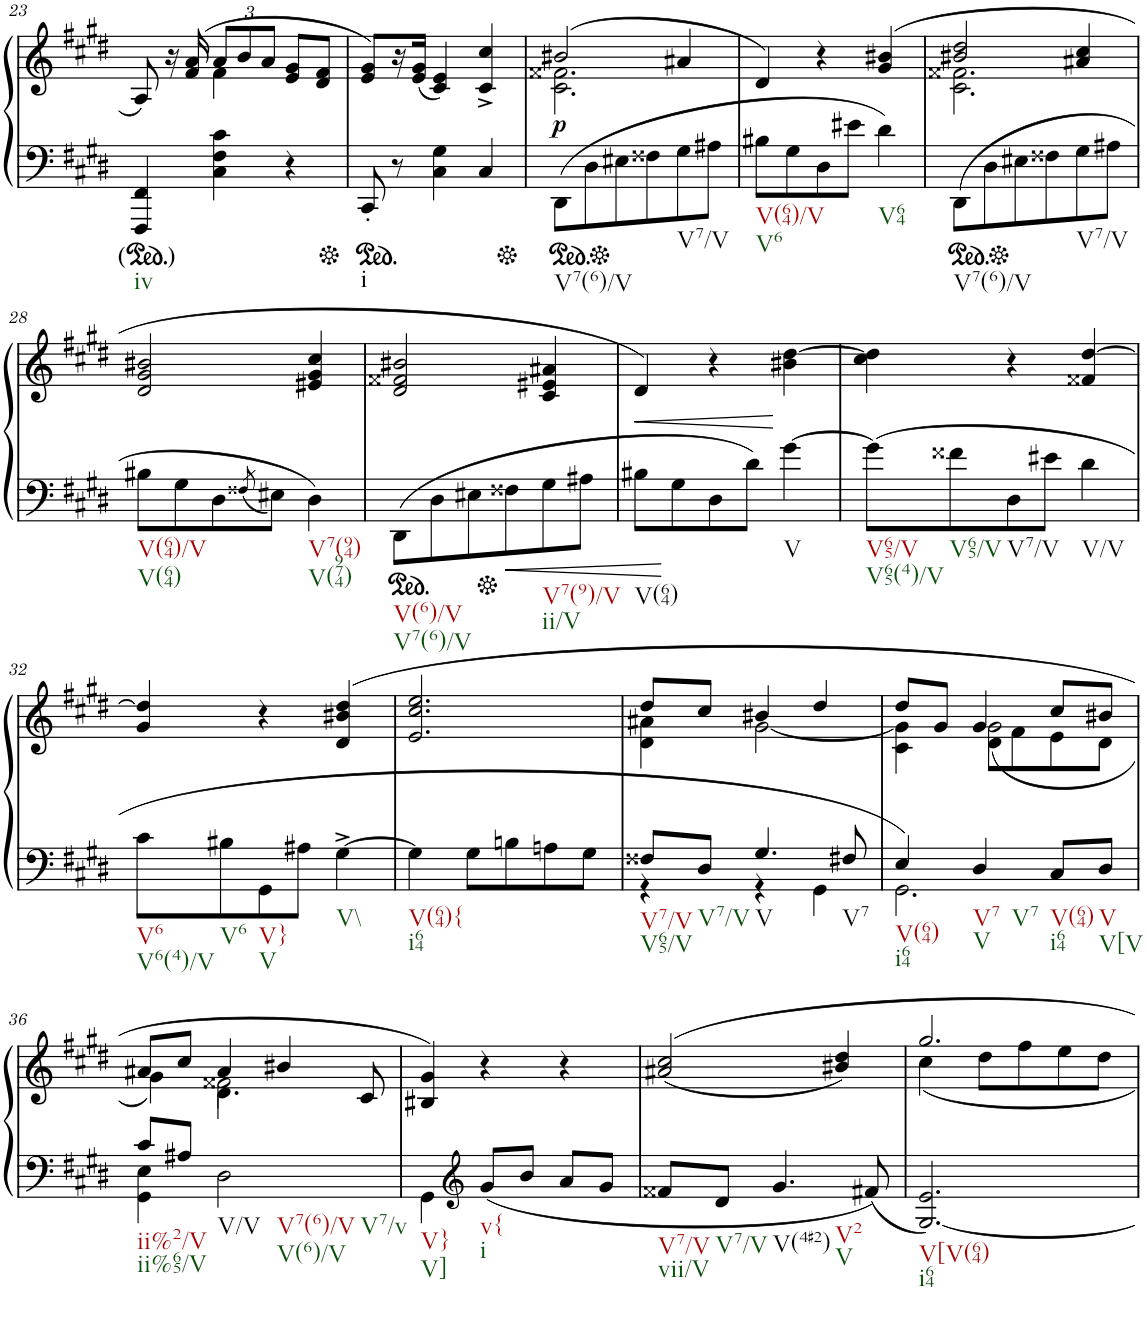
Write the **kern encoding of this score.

**kern	**kern	**dynam
*part2	*part1	*part1
*staff2	*staff1	*staff1
*I"piano	*I"piano	*
*I'Pno	*I'Pno	*
!!LO:PB:g=z
*clefF4	*clefG2	*
*k[f#c#g#d#]	*k[f#c#g#d#]	*
*c#:	*c#:	*
*M3/4	*M3/4	*
=23	=23	=23
*	*^	*
!LO:TX:b:t=iv	!	!	!
4FFF#/ 4FF#/	8A/	4ryy	.
.	16r	.	.
.	(16f#/ 16a/	.	.
*	*Xbrackettup	*	*
4C#\ 4F#\ 4c#\	12a/L	4f#\	.
.	12b/	.	.
.	12a/J	.	.
4r	8e/ 8g#/L	4ryy	.
.	8d#/ 8f#/J	.	.
*	*v	*v	*
=24	=24	=24
*ped	*	*
!LO:TX:b:t=i	!	!
8CC#'/	8e/ 8g#/L)	.
8r	16r	.
.	(16e/ 16g#/JJ	.
4C#\ 4G#\	4c#/ 4e/)	.
4C#/	4c#/^ 4cc#/^	.
=25	=25	=25
*Xped	*	*
*ped	*	*
*	*^	*
!LO:TX:b:t=V7(6)/V	!	!	!
!	!	!	!LO:DY:b
(8DD#\L	(2b#X/	2.c#\ 2.f##X\	p
8D#\	.	.	.
*Xped	*	*	*
8E#X\	.	.	.
8F##X\	.	.	.
!LO:TX:b:t=V7/V	!	!	!
8G#\	4a#X/	.	.
8A#X\J	.	.	.
*	*v	*v	*
=26	=26	=26
!LO:TX:b:t=V(64)/V	!	!
!LO:TX:b:t=V6	!	!
8B#X\L	4d#/)	.
8G#\	.	.
8D#\	4r	.
8e#X\J	.	.
!LO:TX:b:t=V64	!	!
4d#\)	(4g#/ 4b#X/	.
=27	=27	=27
*ped	*	*
*	*^	*
!LO:TX:b:t=V7(6)/V	!	!	!
(8DD#\L	2b#X/ 2dd#/	2.c#\ 2.f##X\	.
8D#\	.	.	.
*Xped	*	*	*
8E#X\	.	.	.
8F##X\	.	.	.
!LO:TX:b:t=V7/V	!	!	!
8G#\	4a#X/ 4cc#/	.	.
8A#X\J	.	.	.
*	*v	*v	*
!!LO:LB:g=z
=28	=28	=28
!LO:TX:b:t=V(64)/V	!	!
!LO:TX:b:t=V(64)	!	!
8B#X\L	2d#/ 2g#/ 2b#X/	.
8G#\	.	.
8D#\	.	.
(8qF##X/	.	.
8E#X\J)	.	.
!LO:TX:b:t=V7(94)	!	!
!LO:TX:b:t=V(974)	!	!
4D#\)	4e#X/ 4g#/ 4cc#/	.
=29	=29	=29
*ped	*	*
!LO:TX:b:t=V(6)/V	!	!
!LO:TX:b:t=V7(6)/V	!	!
(8DD#\L	2d#/ 2f##X/ 2b#X/	.
8D#\	.	.
8E#X\	.	.
*Xped	*	*
8F##X\	.	.
!LO:TX:b:t=V7(9)/V	!	!
!LO:TX:b:t=ii/V	!	!
8G#\	4c#/ 4e#X/ 4a#X/	.
8A#X\J	.	.
=30	=30	=30
!LO:TX:b:t=V(64)	!	!
8B#X\L	4d#/)	.
8G#\	.	.
8D#\	4r	.
8d#\J)	.	.
!LO:TX:b:t=V	!	!
[4g#\	4b#X\ [4dd#\	.
=31	=31	=31
!LO:TX:b:t=V65/V	!	!
!LO:TX:b:t=V65(4)/V	!	!
(8g#\L]	4cc#\ 4dd#\]	.
!LO:TX:b:t=V65/V	!	!
8f##X\	.	.
!LO:TX:b:t=V7/V	!	!
8D#\	4r	.
8e#X\J	.	.
!LO:TX:b:t=V/V	!	!
4d#\	4f##X/ [4dd#/	.
!!LO:LB:g=z
=32	=32	=32
!LO:TX:b:t=V6	!	!
!LO:TX:b:t=V6(4)/V	!	!
8c#\L	4g#/ 4dd#/]	.
!LO:TX:b:t=V6	!	!
8B#X\	.	.
!LO:TX:b:t=V}	!	!
!LO:TX:b:t=V	!	!
8GG#\	4r	.
8A#X\J	.	.
!LO:TX:b:t=V\\	!	!
[4G#^\	(4d#/ 4b#X/ 4dd#/	.
=33	=33	=33
!LO:TX:b:t=V(64){	!	!
!LO:TX:b:t=i64	!	!
4G#\]	2.e/ 2.cc#/ 2.ee/	.
8G#\L	.	.
8Bn\	.	.
8An\	.	.
8G#\J	.	.
=34	=34	=34
*^	*^	*
!LO:TX:b:t=V7/V	!	!	!	!
!LO:TX:b:t=V65/V	!	!	!	!
8F##X/L	4r	8dd#/L	4d#\ 4a#X\	.
!LO:TX:b:t=V7/V	!	!	!	!
8D#/J	.	8cc#/J	.	.
!LO:TX:b:t=V	!	!	!	!
4.G#/	4r	4b#X/	[2g#\	.
.	4GG#\	4dd#/	.	.
!LO:TX:b:t=V7	!	!	!	!
8F#X/	.	.	.	.
=35	=35	=35	=35	=35
*	*	*	*^	*
!LO:TX:b:t=V(64)	!	!	!	!	!
!LO:TX:b:t=i64	!	!	!	!	!
4E/)	2.GG#\	8dd#/L	4c#\ 4g#\]	4ryy	.
.	.	8g#/J	.	.	.
!LO:TX:b:t=V7	!	!	!	!	!
!LO:TX:b:t=V	!	!	!	!	!
!LO:TX:b:t=V7	!	!	!	!	!
4D#/	.	4g#/	8d#\L	(2g#\	.
.	.	.	8f#\	.	.
!LO:TX:b:t=V(64)	!	!	!	!	!
!LO:TX:b:t=i64	!	!	!	!	!
8C#/L	.	8cc#/L	8e\	.	.
!LO:TX:b:t=V	!	!	!	!	!
!LO:TX:b:t=V[V	!	!	!	!	!
8D#/J	.	8b#X/J	8d#\J	.	.
!!LO:LB:g=z	!!	!!
=36	=36	=36	=36	=36	=36
!LO:TX:b:t=ii%2/V	!	!	!	!	!
!LO:TX:b:t=ii%65/V	!	!	!	!	!
8c#/L	4GG#\ 4E\	8a#X/L	4g#\)	4ryy	.
8A#X/J	.	8cc#/J	.	.	.
!LO:TX:b:t=V/V	!	!	!	!	!
!LO:TX:b:t=V7(6)/V	!	!	!	!	!
!LO:TX:b:t=V(6)/V	!	!	!	!	!
!LO:TX:b:t=V7/v	!	!	!	!	!
2D#\	2ryy	4a#/	2f##X\	4.d#\	.
.	.	4b#X/	.	.	.
.	.	.	.	8c#/	.
*v	*v	*	*	*	*
=37	=37	=37	=37	=37
!LO:TX:b:t=V}	!	!	!	!
!LO:TX:b:t=V]	!	!	!	!
*	*v	*v	*v	*
4GG#\	4B#X/ 4g#/)	.
*clefG2	*	*
!LO:TX:b:t=v{	!	!
!LO:TX:b:t=i	!	!
(8g#/L	4r	.
8b/J	.	.
8a/L	4r	.
8g#/J	.	.
=38	=38	=38
!LO:TX:b:t=V7/V	!	!
!LO:TX:b:t=vii/V	!	!
8f##X/L	(2a#X/ 2cc#/	.
!LO:TX:b:t=V7/V	!	!
8d#/J	.	.
!LO:TX:b:t=V(4#2)	!	!
!LO:TX:b:t=V2	!	!
!LO:TX:b:t=V	!	!
4.g#/	.	.
.	4b#X/ 4dd#/)	.
(8f#X/)	.	.
=39	=39	=39
*	*^	*
!LO:TX:b:t=V[V(64)	!	!	!
!LO:TX:b:t=i64	!	!	!
[2.G#/ 2.e/)	2.gg#/	4cc#\	.
.	.	8dd#\L	.
.	.	8ff#\	.
.	.	8ee\	.
.	.	8dd#\J	.
*	*v	*v	*
=	=	=
*-	*-	*-
